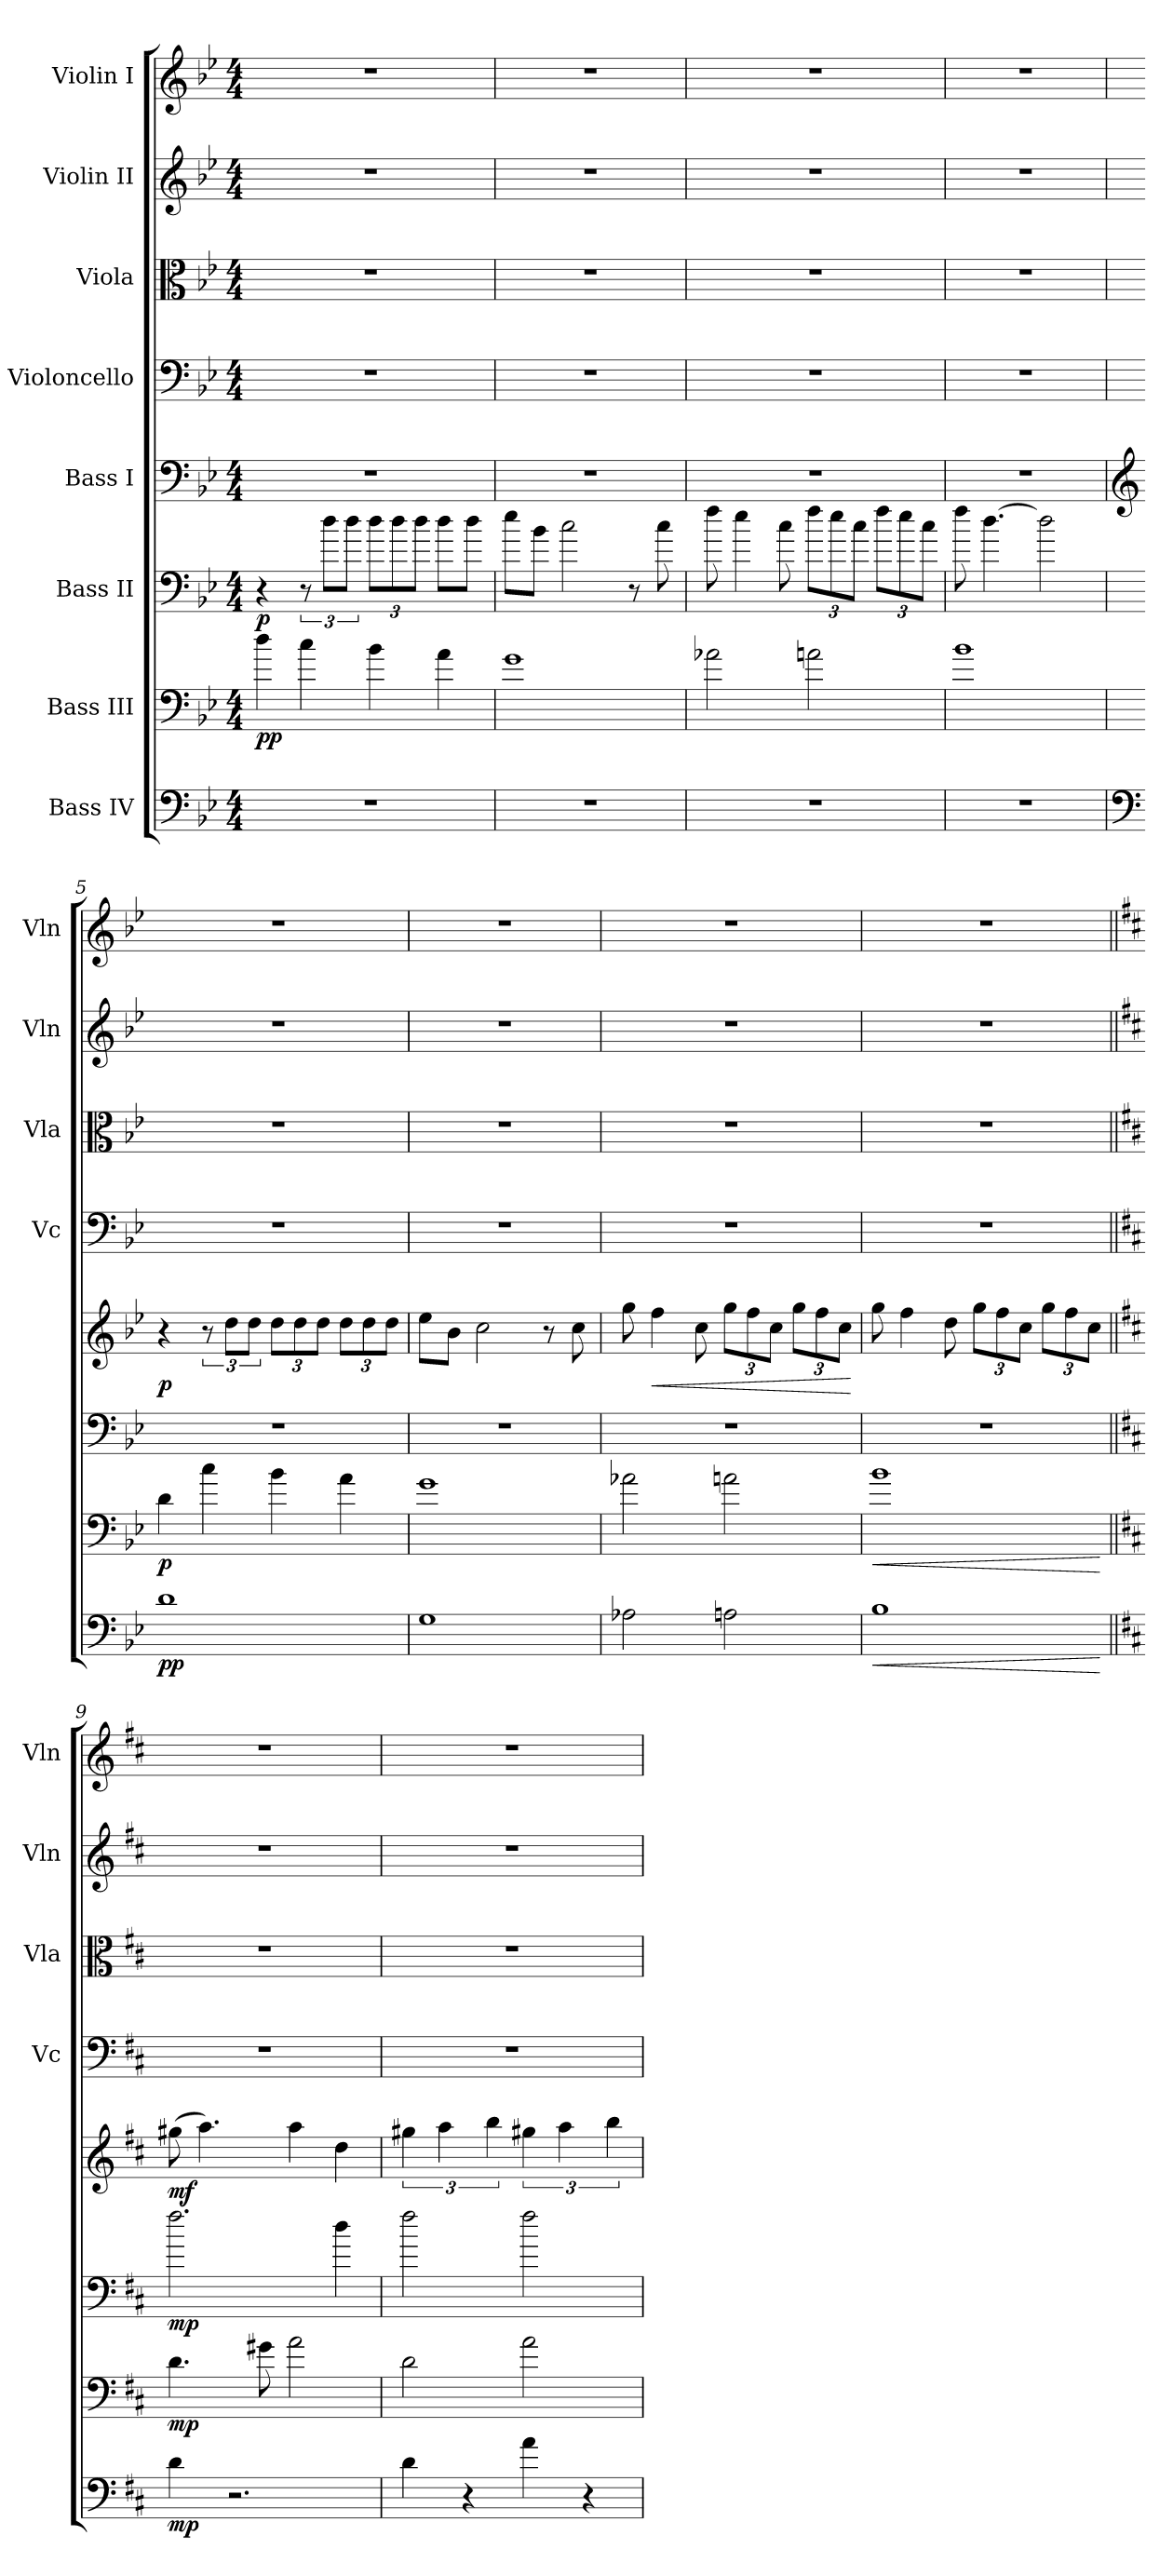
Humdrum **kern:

**kern	**dynam	**kern	**dynam	**kern	**dynam	**kern	**dynam	**kern	**kern	**kern	**kern
*part8	*part8	*part7	*part7	*part6	*part6	*part5	*part5	*part4	*part3	*part2	*part1
*staff8	*staff8	*staff7	*staff7	*staff6	*staff6	*staff5	*staff5	*staff4	*staff3	*staff2	*staff1
*I"Bass IV	*	*I"Bass III	*	*I"Bass II	*	*I"Bass I	*	*I"Violoncello	*I"Viola	*I"Violin II	*I"Violin I
*	*	*	*	*	*	*	*	*I'Vc	*I'Vla	*I'Vln	*I'Vln
*clefF4	*	*clefF4	*	*clefF4	*	*clefF4	*	*clefF4	*clefC3	*clefG2	*clefG2
*ITrd7c12	*	*ITrd7c12	*	*ITrd7c12	*	*ITrd7c12	*	*	*	*	*
*k[b-e-]	*	*k[b-e-]	*	*k[b-e-]	*	*k[b-e-]	*	*k[b-e-]	*k[b-e-]	*k[b-e-]	*k[b-e-]
*M4/4	*	*M4/4	*	*M4/4	*	*M4/4	*	*M4/4	*M4/4	*M4/4	*M4/4
=1	=1	=1	=1	=1	=1	=1	=1	=1	=1	=1	=1
!	!	!	!LO:DY:b	!	!LO:DY:b	!	!	!	!	!	!
1r	.	4d\	pp	4r	p	1r	.	1r	1r	1r	1r
.	.	4c\	.	12r	.	.	.	.	.	.	.
.	.	.	.	12d\L	.	.	.	.	.	.	.
.	.	.	.	12d\J	.	.	.	.	.	.	.
*	*	*	*	*Xbrackettup	*	*	*	*	*	*	*
.	.	4B-\	.	12d\L	.	.	.	.	.	.	.
.	.	.	.	12d\	.	.	.	.	.	.	.
.	.	.	.	12d\J	.	.	.	.	.	.	.
.	.	4A\	.	8d\L	.	.	.	.	.	.	.
.	.	.	.	8d\J	.	.	.	.	.	.	.
=2	=2	=2	=2	=2	=2	=2	=2	=2	=2	=2	=2
1r	.	1G	.	8e-\L	.	1r	.	1r	1r	1r	1r
.	.	.	.	8B-\J	.	.	.	.	.	.	.
.	.	.	.	2c\	.	.	.	.	.	.	.
.	.	.	.	8r	.	.	.	.	.	.	.
.	.	.	.	8c\	.	.	.	.	.	.	.
=3	=3	=3	=3	=3	=3	=3	=3	=3	=3	=3	=3
1r	.	2A-X\	.	8f\	.	1r	.	1r	1r	1r	1r
.	.	.	.	4e-\	.	.	.	.	.	.	.
.	.	.	.	8c\	.	.	.	.	.	.	.
.	.	2An\	.	12f\L	.	.	.	.	.	.	.
.	.	.	.	12e-\	.	.	.	.	.	.	.
.	.	.	.	12c\J	.	.	.	.	.	.	.
.	.	.	.	12f\L	.	.	.	.	.	.	.
.	.	.	.	12e-\	.	.	.	.	.	.	.
.	.	.	.	12c\J	.	.	.	.	.	.	.
=4	=4	=4	=4	=4	=4	=4	=4	=4	=4	=4	=4
1r	.	1B-	.	8f\	.	1r	.	1r	1r	1r	1r
.	.	.	.	[4.d\	.	.	.	.	.	.	.
.	.	.	.	2d\]	.	.	.	.	.	.	.
!!LO:LB:g=z
=5	=5	=5	=5	=5	=5	=5	=5	=5	=5	=5	=5
*clefF4	*	*	*	*	*	*clefG2	*	*	*	*	*
!	!LO:DY:b	!	!LO:DY:b	!	!	!	!LO:DY:b	!	!	!	!
1D	pp	4D\	p	1r	.	4r	p	1r	1r	1r	1r
.	.	4c\	.	.	.	12r	.	.	.	.	.
.	.	.	.	.	.	12d\L	.	.	.	.	.
.	.	.	.	.	.	12d\J	.	.	.	.	.
*	*	*	*	*	*	*Xbrackettup	*	*	*	*	*
.	.	4B-\	.	.	.	12d\L	.	.	.	.	.
.	.	.	.	.	.	12d\	.	.	.	.	.
.	.	.	.	.	.	12d\J	.	.	.	.	.
.	.	4A\	.	.	.	12d\L	.	.	.	.	.
.	.	.	.	.	.	12d\	.	.	.	.	.
.	.	.	.	.	.	12d\J	.	.	.	.	.
=6	=6	=6	=6	=6	=6	=6	=6	=6	=6	=6	=6
1GG	.	1G	.	1r	.	8e-\L	.	1r	1r	1r	1r
.	.	.	.	.	.	8B-\J	.	.	.	.	.
.	.	.	.	.	.	2c\	.	.	.	.	.
.	.	.	.	.	.	8r	.	.	.	.	.
.	.	.	.	.	.	8c\	.	.	.	.	.
=7	=7	=7	=7	=7	=7	=7	=7	=7	=7	=7	=7
2AA-X\	.	2A-X\	.	1r	.	8g\	.	1r	1r	1r	1r
!	!	!	!	!	!	!	!LO:HP:b	!	!	!	!
.	.	.	.	.	.	4f\	<	.	.	.	.
.	.	.	.	.	.	8c\	.	.	.	.	.
2AAn\	.	2An\	.	.	.	12g\L	.	.	.	.	.
.	.	.	.	.	.	12f\	.	.	.	.	.
.	.	.	.	.	.	12c\J	.	.	.	.	.
.	.	.	.	.	.	12g\L	.	.	.	.	.
.	.	.	.	.	.	12f\	.	.	.	.	.
.	.	.	.	.	.	12c\J	.	.	.	.	.
.	.	.	.	.	.	.	[	.	.	.	.
=8	=8	=8	=8	=8	=8	=8	=8	=8	=8	=8	=8
!	!LO:HP:b	!	!LO:HP:b	!	!	!	!	!	!	!	!
1BB-	<	1B-	<	1r	.	8g\	.	1r	1r	1r	1r
.	.	.	.	.	.	4f\	.	.	.	.	.
.	.	.	.	.	.	8d\	.	.	.	.	.
.	.	.	.	.	.	12g\L	.	.	.	.	.
.	.	.	.	.	.	12f\	.	.	.	.	.
.	.	.	.	.	.	12c\J	.	.	.	.	.
.	.	.	.	.	.	12g\L	.	.	.	.	.
.	.	.	.	.	.	12f\	.	.	.	.	.
.	.	.	.	.	.	12c\J	.	.	.	.	.
.	[	.	[	.	.	.	.	.	.	.	.
!!LO:LB:g=z
=9||	=9||	=9||	=9||	=9||	=9||	=9||	=9||	=9||	=9||	=9||	=9||
*k[f#c#]	*	*k[f#c#]	*	*k[f#c#]	*	*k[f#c#]	*	*k[f#c#]	*k[f#c#]	*k[f#c#]	*k[f#c#]
!	!LO:DY:b	!	!LO:DY:b	!	!LO:DY:b	!	!LO:DY:b	!	!	!	!
4D\	mp	4.D\	mp	2.f#\	mp	(8g#X\	mf	1r	1r	1r	1r
.	.	.	.	.	.	4.a\)	.	.	.	.	.
2.r	.	.	.	.	.	.	.	.	.	.	.
.	.	8G#X\	.	.	.	.	.	.	.	.	.
.	.	2A\	.	.	.	4a\	.	.	.	.	.
.	.	.	.	4d\	.	4d\	.	.	.	.	.
=10	=10	=10	=10	=10	=10	=10	=10	=10	=10	=10	=10
*	*	*	*	*	*	*brackettup	*	*	*	*	*
4D\	.	2D\	.	2f#\	.	6g#X\	.	1r	1r	1r	1r
.	.	.	.	.	.	6a\	.	.	.	.	.
4r	.	.	.	.	.	.	.	.	.	.	.
.	.	.	.	.	.	6b\	.	.	.	.	.
4A\	.	2A\	.	2f#\	.	6g#X\	.	.	.	.	.
.	.	.	.	.	.	6a\	.	.	.	.	.
4r	.	.	.	.	.	.	.	.	.	.	.
.	.	.	.	.	.	6b\	.	.	.	.	.
=	=	=	=	=	=	=	=	=	=	=	=
*-	*-	*-	*-	*-	*-	*-	*-	*-	*-	*-	*-
